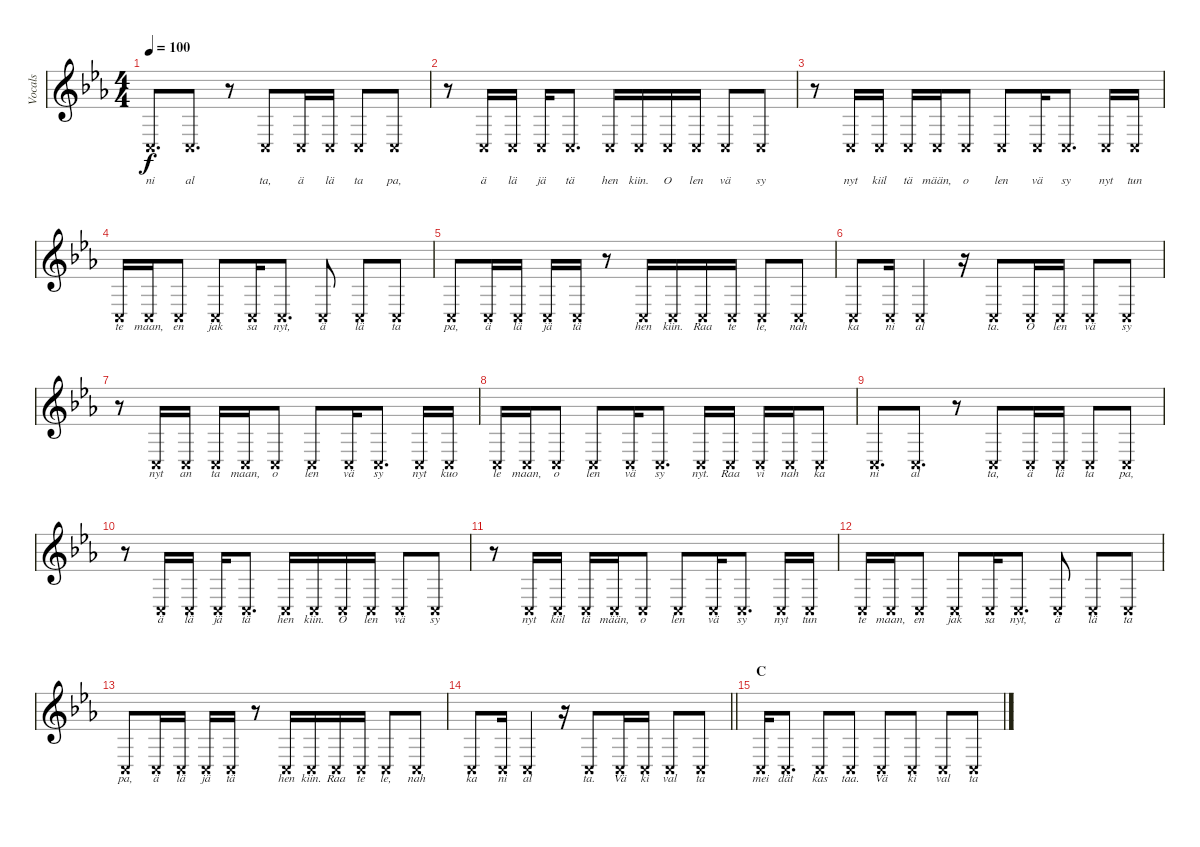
\track ("Vocals" "Vocals") {instrument stringensemble1}
\staff {score}
\tuning (D4 A3 F3 C3 G2 C2) {hide}
\ts (4 4)
\tempo 100
\clef g2
\ks eb
0.4{x}.8{d lyrics (0 "ni") lyrics (1 "") lyrics (2 "") lyrics (3 "") lyrics (4 "") dy f} 0.4{x}.8{d lyrics (0 "al") lyrics (1 "") lyrics (2 "") lyrics (3 "") lyrics (4 "")} r.8 0.4{x}.8{lyrics (0 "ta,") lyrics (1 "") lyrics (2 "") lyrics (3 "") lyrics (4 "")} 0.4{x}.16{lyrics (0 "ä") lyrics (1 "") lyrics (2 "") lyrics (3 "") lyrics (4 "")} 0.4{x}.16{lyrics (0 "lä") lyrics (1 "") lyrics (2 "") lyrics (3 "") lyrics (4 "")} 0.4{x}.8{lyrics (0 "ta") lyrics (1 "") lyrics (2 "") lyrics (3 "") lyrics (4 "")} 0.4{x}.8{lyrics (0 "pa,") lyrics (1 "") lyrics (2 "") lyrics (3 "") lyrics (4 "")} |
r.8 0.4{x}.16{lyrics (0 "ä") lyrics (1 "") lyrics (2 "") lyrics (3 "") lyrics (4 "")} 0.4{x}.16{lyrics (0 "lä") lyrics (1 "") lyrics (2 "") lyrics (3 "") lyrics (4 "")} 0.4{x}.16{lyrics (0 "jä") lyrics (1 "") lyrics (2 "") lyrics (3 "") lyrics (4 "")} 0.4{x}.8{d lyrics (0 "tä") lyrics (1 "") lyrics (2 "") lyrics (3 "") lyrics (4 "")} 0.4{x}.16{lyrics (0 "hen") lyrics (1 "") lyrics (2 "") lyrics (3 "") lyrics (4 "")} 0.4{x}.16{lyrics (0 "kiin.") lyrics (1 "") lyrics (2 "") lyrics (3 "") lyrics (4 "")} 0.4{x}.16{lyrics (0 "O") lyrics (1 "") lyrics (2 "") lyrics (3 "") lyrics (4 "")} 0.4{x}.16{lyrics (0 "len") lyrics (1 "") lyrics (2 "") lyrics (3 "") lyrics (4 "")} 0.4{x}.8{lyrics (0 "vä") lyrics (1 "") lyrics (2 "") lyrics (3 "") lyrics (4 "")} 0.4{x}.8{lyrics (0 "sy") lyrics (1 "") lyrics (2 "") lyrics (3 "") lyrics (4 "")} |
r.8 0.4{x}.16{lyrics (0 "nyt") lyrics (1 "") lyrics (2 "") lyrics (3 "") lyrics (4 "")} 0.4{x}.16{lyrics (0 "kiil") lyrics (1 "") lyrics (2 "") lyrics (3 "") lyrics (4 "")} 0.4{x}.16{lyrics (0 "tä") lyrics (1 "") lyrics (2 "") lyrics (3 "") lyrics (4 "")} 0.4{x}.16{lyrics (0 "mään,") lyrics (1 "") lyrics (2 "") lyrics (3 "") lyrics (4 "")} 0.4{x}.8{lyrics (0 "o") lyrics (1 "") lyrics (2 "") lyrics (3 "") lyrics (4 "")} 0.4{x}.8{lyrics (0 "len") lyrics (1 "") lyrics (2 "") lyrics (3 "") lyrics (4 "")} 0.4{x}.16{lyrics (0 "vä") lyrics (1 "") lyrics (2 "") lyrics (3 "") lyrics (4 "")} 0.4{x}.8{d lyrics (0 "sy") lyrics (1 "") lyrics (2 "") lyrics (3 "") lyrics (4 "")} 0.4{x}.16{lyrics (0 "nyt") lyrics (1 "") lyrics (2 "") lyrics (3 "") lyrics (4 "")} 0.4{x}.16{lyrics (0 "tun") lyrics (1 "") lyrics (2 "") lyrics (3 "") lyrics (4 "")} |
0.4{x}.16{lyrics (0 "te") lyrics (1 "") lyrics (2 "") lyrics (3 "") lyrics (4 "")} 0.4{x}.16{lyrics (0 "maan,") lyrics (1 "") lyrics (2 "") lyrics (3 "") lyrics (4 "")} 0.4{x}.8{lyrics (0 "en") lyrics (1 "") lyrics (2 "") lyrics (3 "") lyrics (4 "")} 0.4{x}.8{lyrics (0 "jak") lyrics (1 "") lyrics (2 "") lyrics (3 "") lyrics (4 "")} 0.4{x}.16{lyrics (0 "sa") lyrics (1 "") lyrics (2 "") lyrics (3 "") lyrics (4 "")} 0.4{x}.8{d lyrics (0 "nyt,") lyrics (1 "") lyrics (2 "") lyrics (3 "") lyrics (4 "")} 0.4{x}.8{lyrics (0 "ä") lyrics (1 "") lyrics (2 "") lyrics (3 "") lyrics (4 "")} 0.4{x}.8{lyrics (0 "lä") lyrics (1 "") lyrics (2 "") lyrics (3 "") lyrics (4 "")} 0.4{x}.8{lyrics (0 "ta") lyrics (1 "") lyrics (2 "") lyrics (3 "") lyrics (4 "")} |
0.4{x}.8{lyrics (0 "pa,") lyrics (1 "") lyrics (2 "") lyrics (3 "") lyrics (4 "")} 0.4{x}.16{lyrics (0 "ä") lyrics (1 "") lyrics (2 "") lyrics (3 "") lyrics (4 "")} 0.4{x}.16{lyrics (0 "lä") lyrics (1 "") lyrics (2 "") lyrics (3 "") lyrics (4 "")} 0.4{x}.16{lyrics (0 "jä") lyrics (1 "") lyrics (2 "") lyrics (3 "") lyrics (4 "")} 0.4{x}.16{lyrics (0 "tä") lyrics (1 "") lyrics (2 "") lyrics (3 "") lyrics (4 "")} r.8 0.4{x}.16{lyrics (0 "hen") lyrics (1 "") lyrics (2 "") lyrics (3 "") lyrics (4 "")} 0.4{x}.16{lyrics (0 "kiin.") lyrics (1 "") lyrics (2 "") lyrics (3 "") lyrics (4 "")} 0.4{x}.16{lyrics (0 "Raa") lyrics (1 "") lyrics (2 "") lyrics (3 "") lyrics (4 "")} 0.4{x}.16{lyrics (0 "te") lyrics (1 "") lyrics (2 "") lyrics (3 "") lyrics (4 "")} 0.4{x}.8{lyrics (0 "le,") lyrics (1 "") lyrics (2 "") lyrics (3 "") lyrics (4 "")} 0.4{x}.8{lyrics (0 "nah") lyrics (1 "") lyrics (2 "") lyrics (3 "") lyrics (4 "")} |
0.4{x}.8{lyrics (0 "ka") lyrics (1 "") lyrics (2 "") lyrics (3 "") lyrics (4 "")} 0.4{x}.16{lyrics (0 "ni") lyrics (1 "") lyrics (2 "") lyrics (3 "") lyrics (4 "")} 0.4{x}.4{lyrics (0 "al") lyrics (1 "") lyrics (2 "") lyrics (3 "") lyrics (4 "")} r.16 0.4{x}.8{lyrics (0 "ta.") lyrics (1 "") lyrics (2 "") lyrics (3 "") lyrics (4 "")} 0.4{x}.16{lyrics (0 "O") lyrics (1 "") lyrics (2 "") lyrics (3 "") lyrics (4 "")} 0.4{x}.16{lyrics (0 "len") lyrics (1 "") lyrics (2 "") lyrics (3 "") lyrics (4 "")} 0.4{x}.8{lyrics (0 "vä") lyrics (1 "") lyrics (2 "") lyrics (3 "") lyrics (4 "")} 0.4{x}.8{lyrics (0 "sy") lyrics (1 "") lyrics (2 "") lyrics (3 "") lyrics (4 "")} |
r.8 0.4{x}.16{lyrics (0 "nyt") lyrics (1 "") lyrics (2 "") lyrics (3 "") lyrics (4 "")} 0.4{x}.16{lyrics (0 "an") lyrics (1 "") lyrics (2 "") lyrics (3 "") lyrics (4 "")} 0.4{x}.16{lyrics (0 "ta") lyrics (1 "") lyrics (2 "") lyrics (3 "") lyrics (4 "")} 0.4{x}.16{lyrics (0 "maan,") lyrics (1 "") lyrics (2 "") lyrics (3 "") lyrics (4 "")} 0.4{x}.8{lyrics (0 "o") lyrics (1 "") lyrics (2 "") lyrics (3 "") lyrics (4 "")} 0.4{x}.8{lyrics (0 "len") lyrics (1 "") lyrics (2 "") lyrics (3 "") lyrics (4 "")} 0.4{x}.16{lyrics (0 "vä") lyrics (1 "") lyrics (2 "") lyrics (3 "") lyrics (4 "")} 0.4{x}.8{d lyrics (0 "sy") lyrics (1 "") lyrics (2 "") lyrics (3 "") lyrics (4 "")} 0.4{x}.16{lyrics (0 "nyt") lyrics (1 "") lyrics (2 "") lyrics (3 "") lyrics (4 "")} 0.4{x}.16{lyrics (0 "kuo") lyrics (1 "") lyrics (2 "") lyrics (3 "") lyrics (4 "")} |
0.4{x}.16{lyrics (0 "le") lyrics (1 "") lyrics (2 "") lyrics (3 "") lyrics (4 "")} 0.4{x}.16{lyrics (0 "maan,") lyrics (1 "") lyrics (2 "") lyrics (3 "") lyrics (4 "")} 0.4{x}.8{lyrics (0 "o") lyrics (1 "") lyrics (2 "") lyrics (3 "") lyrics (4 "")} 0.4{x}.8{lyrics (0 "len") lyrics (1 "") lyrics (2 "") lyrics (3 "") lyrics (4 "")} 0.4{x}.16{lyrics (0 "vä") lyrics (1 "") lyrics (2 "") lyrics (3 "") lyrics (4 "")} 0.4{x}.8{d lyrics (0 "sy") lyrics (1 "") lyrics (2 "") lyrics (3 "") lyrics (4 "")} 0.4{x}.16{lyrics (0 "nyt.") lyrics (1 "") lyrics (2 "") lyrics (3 "") lyrics (4 "")} 0.4{x}.16{lyrics (0 "Raa") lyrics (1 "") lyrics (2 "") lyrics (3 "") lyrics (4 "")} 0.4{x}.16{lyrics (0 "vi") lyrics (1 "") lyrics (2 "") lyrics (3 "") lyrics (4 "")} 0.4{x}.16{lyrics (0 "nah") lyrics (1 "") lyrics (2 "") lyrics (3 "") lyrics (4 "")} 0.4{x}.8{lyrics (0 "ka") lyrics (1 "") lyrics (2 "") lyrics (3 "") lyrics (4 "")} |
0.4{x}.8{d lyrics (0 "ni") lyrics (1 "") lyrics (2 "") lyrics (3 "") lyrics (4 "")} 0.4{x}.8{d lyrics (0 "al") lyrics (1 "") lyrics (2 "") lyrics (3 "") lyrics (4 "")} r.8 0.4{x}.8{lyrics (0 "ta,") lyrics (1 "") lyrics (2 "") lyrics (3 "") lyrics (4 "")} 0.4{x}.16{lyrics (0 "ä") lyrics (1 "") lyrics (2 "") lyrics (3 "") lyrics (4 "")} 0.4{x}.16{lyrics (0 "lä") lyrics (1 "") lyrics (2 "") lyrics (3 "") lyrics (4 "")} 0.4{x}.8{lyrics (0 "ta") lyrics (1 "") lyrics (2 "") lyrics (3 "") lyrics (4 "")} 0.4{x}.8{lyrics (0 "pa,") lyrics (1 "") lyrics (2 "") lyrics (3 "") lyrics (4 "")} |
r.8 0.4{x}.16{lyrics (0 "ä") lyrics (1 "") lyrics (2 "") lyrics (3 "") lyrics (4 "")} 0.4{x}.16{lyrics (0 "lä") lyrics (1 "") lyrics (2 "") lyrics (3 "") lyrics (4 "")} 0.4{x}.16{lyrics (0 "jä") lyrics (1 "") lyrics (2 "") lyrics (3 "") lyrics (4 "")} 0.4{x}.8{d lyrics (0 "tä") lyrics (1 "") lyrics (2 "") lyrics (3 "") lyrics (4 "")} 0.4{x}.16{lyrics (0 "hen") lyrics (1 "") lyrics (2 "") lyrics (3 "") lyrics (4 "")} 0.4{x}.16{lyrics (0 "kiin.") lyrics (1 "") lyrics (2 "") lyrics (3 "") lyrics (4 "")} 0.4{x}.16{lyrics (0 "O") lyrics (1 "") lyrics (2 "") lyrics (3 "") lyrics (4 "")} 0.4{x}.16{lyrics (0 "len") lyrics (1 "") lyrics (2 "") lyrics (3 "") lyrics (4 "")} 0.4{x}.8{lyrics (0 "vä") lyrics (1 "") lyrics (2 "") lyrics (3 "") lyrics (4 "")} 0.4{x}.8{lyrics (0 "sy") lyrics (1 "") lyrics (2 "") lyrics (3 "") lyrics (4 "")} |
r.8 0.4{x}.16{lyrics (0 "nyt") lyrics (1 "") lyrics (2 "") lyrics (3 "") lyrics (4 "")} 0.4{x}.16{lyrics (0 "kiil") lyrics (1 "") lyrics (2 "") lyrics (3 "") lyrics (4 "")} 0.4{x}.16{lyrics (0 "tä") lyrics (1 "") lyrics (2 "") lyrics (3 "") lyrics (4 "")} 0.4{x}.16{lyrics (0 "mään,") lyrics (1 "") lyrics (2 "") lyrics (3 "") lyrics (4 "")} 0.4{x}.8{lyrics (0 "o") lyrics (1 "") lyrics (2 "") lyrics (3 "") lyrics (4 "")} 0.4{x}.8{lyrics (0 "len") lyrics (1 "") lyrics (2 "") lyrics (3 "") lyrics (4 "")} 0.4{x}.16{lyrics (0 "vä") lyrics (1 "") lyrics (2 "") lyrics (3 "") lyrics (4 "")} 0.4{x}.8{d lyrics (0 "sy") lyrics (1 "") lyrics (2 "") lyrics (3 "") lyrics (4 "")} 0.4{x}.16{lyrics (0 "nyt") lyrics (1 "") lyrics (2 "") lyrics (3 "") lyrics (4 "")} 0.4{x}.16{lyrics (0 "tun") lyrics (1 "") lyrics (2 "") lyrics (3 "") lyrics (4 "")} |
0.4{x}.16{lyrics (0 "te") lyrics (1 "") lyrics (2 "") lyrics (3 "") lyrics (4 "")} 0.4{x}.16{lyrics (0 "maan,") lyrics (1 "") lyrics (2 "") lyrics (3 "") lyrics (4 "")} 0.4{x}.8{lyrics (0 "en") lyrics (1 "") lyrics (2 "") lyrics (3 "") lyrics (4 "")} 0.4{x}.8{lyrics (0 "jak") lyrics (1 "") lyrics (2 "") lyrics (3 "") lyrics (4 "")} 0.4{x}.16{lyrics (0 "sa") lyrics (1 "") lyrics (2 "") lyrics (3 "") lyrics (4 "")} 0.4{x}.8{d lyrics (0 "nyt,") lyrics (1 "") lyrics (2 "") lyrics (3 "") lyrics (4 "")} 0.4{x}.8{lyrics (0 "ä") lyrics (1 "") lyrics (2 "") lyrics (3 "") lyrics (4 "")} 0.4{x}.8{lyrics (0 "lä") lyrics (1 "") lyrics (2 "") lyrics (3 "") lyrics (4 "")} 0.4{x}.8{lyrics (0 "ta") lyrics (1 "") lyrics (2 "") lyrics (3 "") lyrics (4 "")} |
0.4{x}.8{lyrics (0 "pa,") lyrics (1 "") lyrics (2 "") lyrics (3 "") lyrics (4 "")} 0.4{x}.16{lyrics (0 "ä") lyrics (1 "") lyrics (2 "") lyrics (3 "") lyrics (4 "")} 0.4{x}.16{lyrics (0 "lä") lyrics (1 "") lyrics (2 "") lyrics (3 "") lyrics (4 "")} 0.4{x}.16{lyrics (0 "jä") lyrics (1 "") lyrics (2 "") lyrics (3 "") lyrics (4 "")} 0.4{x}.16{lyrics (0 "tä") lyrics (1 "") lyrics (2 "") lyrics (3 "") lyrics (4 "")} r.8 0.4{x}.16{lyrics (0 "hen") lyrics (1 "") lyrics (2 "") lyrics (3 "") lyrics (4 "")} 0.4{x}.16{lyrics (0 "kiin.") lyrics (1 "") lyrics (2 "") lyrics (3 "") lyrics (4 "")} 0.4{x}.16{lyrics (0 "Raa") lyrics (1 "") lyrics (2 "") lyrics (3 "") lyrics (4 "")} 0.4{x}.16{lyrics (0 "te") lyrics (1 "") lyrics (2 "") lyrics (3 "") lyrics (4 "")} 0.4{x}.8{lyrics (0 "le,") lyrics (1 "") lyrics (2 "") lyrics (3 "") lyrics (4 "")} 0.4{x}.8{lyrics (0 "nah") lyrics (1 "") lyrics (2 "") lyrics (3 "") lyrics (4 "")} |
\barLineRight lightlight
0.4{x}.8{lyrics (0 "ka") lyrics (1 "") lyrics (2 "") lyrics (3 "") lyrics (4 "")} 0.4{x}.16{lyrics (0 "ni") lyrics (1 "") lyrics (2 "") lyrics (3 "") lyrics (4 "")} 0.4{x}.4{lyrics (0 "al") lyrics (1 "") lyrics (2 "") lyrics (3 "") lyrics (4 "")} r.16 0.4{x}.8{lyrics (0 "ta.") lyrics (1 "") lyrics (2 "") lyrics (3 "") lyrics (4 "")} 0.4{x}.16{lyrics (0 "Vä") lyrics (1 "") lyrics (2 "") lyrics (3 "") lyrics (4 "")} 0.4{x}.16{lyrics (0 "ki") lyrics (1 "") lyrics (2 "") lyrics (3 "") lyrics (4 "")} 0.4{x}.8{lyrics (0 "val") lyrics (1 "") lyrics (2 "") lyrics (3 "") lyrics (4 "")} 0.4{x}.8{lyrics (0 "ta") lyrics (1 "") lyrics (2 "") lyrics (3 "") lyrics (4 "")} |
\section ("" "C")
0.4{x}.16{lyrics (0 "mei") lyrics (1 "") lyrics (2 "") lyrics (3 "") lyrics (4 "")} 0.4{x}.8{d lyrics (0 "dät") lyrics (1 "") lyrics (2 "") lyrics (3 "") lyrics (4 "")} 0.4{x}.8{lyrics (0 "kas") lyrics (1 "") lyrics (2 "") lyrics (3 "") lyrics (4 "")} 0.4{x}.8{lyrics (0 "taa.") lyrics (1 "") lyrics (2 "") lyrics (3 "") lyrics (4 "")} 0.4{x}.8{lyrics (0 "Vä") lyrics (1 "") lyrics (2 "") lyrics (3 "") lyrics (4 "")} 0.4{x}.8{lyrics (0 "ki") lyrics (1 "") lyrics (2 "") lyrics (3 "") lyrics (4 "")} 0.4{x}.8{lyrics (0 "val") lyrics (1 "") lyrics (2 "") lyrics (3 "") lyrics (4 "")} 0.4{x}.8{lyrics (0 "ta") lyrics (1 "") lyrics (2 "") lyrics (3 "") lyrics (4 "")}
